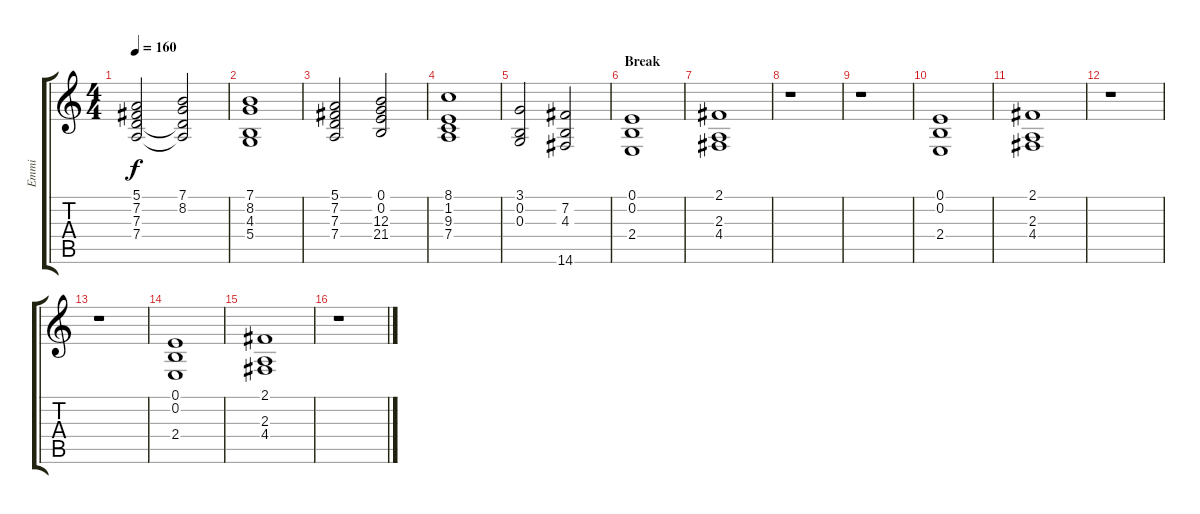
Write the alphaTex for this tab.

\track ("Emmi" "Emmi") {instrument stringensemble1}
\staff {score tabs}
\tuning (E4 B3 G3 D3 A2 E2) {hide}
\ts (4 4)
\tempo 160
\clef g2
\ks c
(5.1 7.2 7.3 7.4).2{dy f} (7.1 8.2 7.3{t} 7.4{t}).2 |
(7.1 8.2 4.3 5.4).1 |
(5.1 7.2 7.3 7.4).2 (0.1 0.2 12.3 21.4).2 |
(8.1 1.2 9.3 7.4).1 |
(3.1 0.2 0.3).2 (7.2 4.3 14.6).2 |
\section ("" "Break")
(0.1 0.2 2.4).1 |
(2.1 2.3 4.4).1 |
r.1 |
r.1 |
(0.1 0.2 2.4).1 |
(2.1 2.3 4.4).1 |
r.1 |
r.1 |
(0.1 0.2 2.4).1 |
(2.1 2.3 4.4).1 |
r.1
